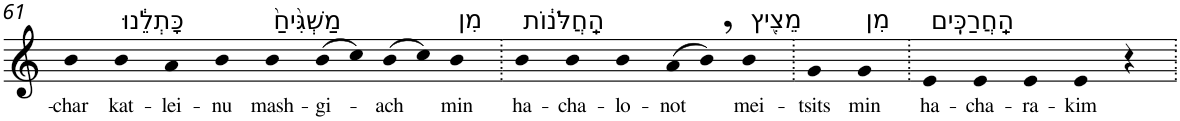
**kern	**text
*part1	*part1
*staff1	*staff1
*I"Piano	*
*I'Pno	*
!!LO:PB:g=z
*clefG2	*
*k[]	*
=61	=61
!	!LO:LY:b
4b	-char
!LO:TX:a:t=כָּתְלֵ֔נוּ	!
!	!LO:LY:b
4b	kat-
!	!LO:LY:b
4a	-lei-
!	!LO:LY:b
4b	-nu
!LO:TX:a:t=מַשְׁגִּ֙יחַ֙	!
!	!LO:LY:b
4b	mash-
!	!LO:LY:b
(>8b	-gi-
8cc)	.
!	!LO:LY:b
(>8b	-ach
8cc)	.
!LO:TX:a:t=מִן	!
!	!LO:LY:b
4b	min
=62.	=62.
!LO:TX:a:t=הַֽחֲלֹּנ֔וֹת	!
!	!LO:LY:b
4b	ha-
!	!LO:LY:b
4b	-cha-
!	!LO:LY:b
4b	-lo-
!	!LO:LY:b
(>8a	-not
8b,)	.
!LO:TX:a:t=מֵצִ֖יץ	!
!	!LO:LY:b
4b	mei-
=63.	=63.
!	!LO:LY:b
4g	-tsits
!LO:TX:a:t=מִן	!
!	!LO:LY:b
4g	min
=64.	=64.
!LO:TX:a:t=הַֽחֲרַכִּֽים	!
!	!LO:LY:b
4e	ha-
!	!LO:LY:b
4e	-cha-
!	!LO:LY:b
4e	-ra-
!	!LO:LY:b
4e	-kim
4r	.
=.	=.
*-	*-
